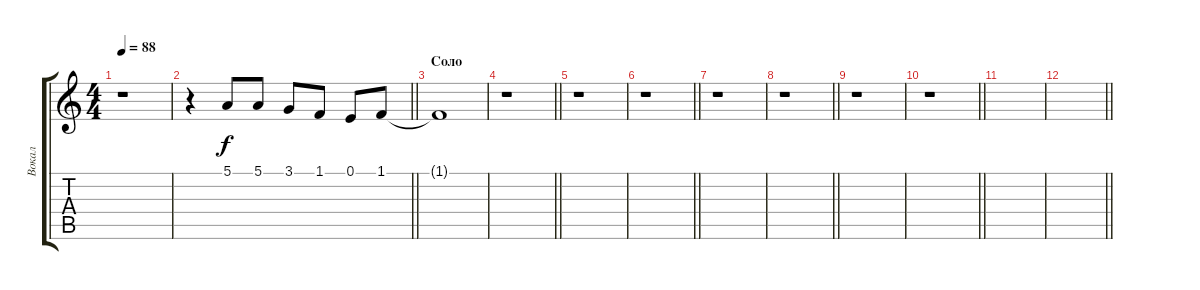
\track ("Вокал" "Вокал") {instrument acousticgrandpiano}
\staff {score tabs}
\tuning (E4 B3 G3 D3 A2 E2) {hide}
\ts (4 4)
\tempo 88
\clef g2
\ks c
r.1{dy f} |
\barLineRight lightlight
r.4 5.1.8 5.1.8 3.1.8 1.1.8 0.1.8 1.1.8 |
\section ("" "Соло")
1.1{t}.1 |
\barLineRight lightlight
r.1 |
r.1 |
\barLineRight lightlight
r.1 |
r.1 |
\barLineRight lightlight
r.1 |
r.1 |
\barLineRight lightlight
r.1 |
|
\barLineRight lightlight
